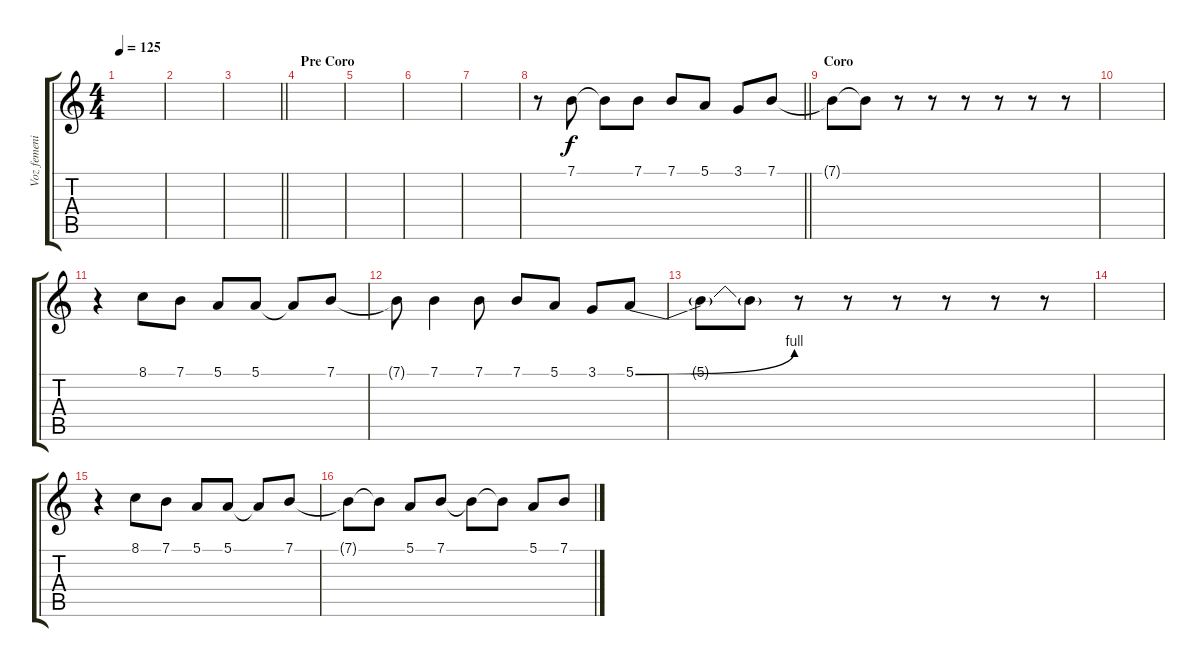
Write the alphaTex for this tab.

\track ("Voz femenina" "Voz femeni") {instrument sopranosax}
\staff {score tabs}
\tuning (E4 B3 G3 D3 A2 E2) {hide}
\ts (4 4)
\tempo 125
\clef g2
\ks c
|
|
\barLineRight lightlight
|
\section ("" "Pre Coro")
|
|
|
|
\barLineRight lightlight
r.8 7.1.8 7.1{t}.8 7.1.8 7.1.8 5.1.8 3.1.8 7.1.8 |
\section ("" "Coro")
7.1{t}.8 7.1{t}.8 r.8 r.8 r.8 r.8 r.8 r.8 |
|
r.4 8.1.8 7.1.8 5.1.8 5.1.8 5.1{t}.8 7.1.8 |
7.1{t}.8 7.1.4 7.1.8 7.1.8 5.1.8 3.1.8 5.1{be (bend 0 0 60 4)}.8 |
5.1{t}.8 5.1{t}.8 r.8 r.8 r.8 r.8 r.8 r.8 |
|
r.4 8.1.8 7.1.8 5.1.8 5.1.8 5.1{t}.8 7.1.8 |
7.1{t}.8 7.1{t}.8 5.1.8 7.1.8 7.1{t}.8 7.1{t}.8 5.1.8 7.1.8
